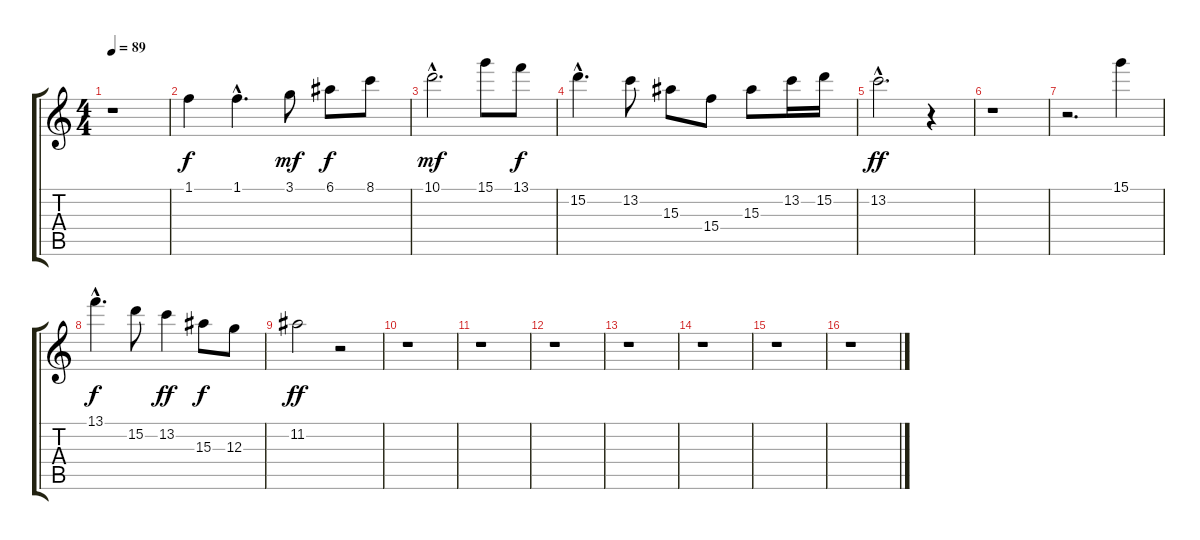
\track "" {instrument distortionguitar}
\staff {score tabs}
\tuning (E4 B3 G3 D3 A2 E2) {hide}
\ts (4 4)
\tempo 89
\clef g2
\ks c
r.1{dy f instrument distortionguitar} |
1.1.4 1.1{hac}.4{d} 3.1.8{dy mf} 6.1.8{dy f} 8.1.8 |
10.1{hac}.2{d dy mf} 15.1.8 13.1.8{dy f} |
15.2{hac}.4{d} 13.2.8 15.3.8 15.4.8 15.3.8 13.2.16 15.2.16 |
13.2{hac}.2{d dy ff} r.4 |
r.1 |
r.2{d} 15.1.4 |
13.1{hac}.4{d dy f} 15.2.8 13.2.4{dy ff} 15.3.8{dy f} 12.3.8 |
11.2.2{dy ff} r.2 |
r.1 |
r.1 |
r.1 |
r.1 |
r.1 |
r.1 |
r.1
